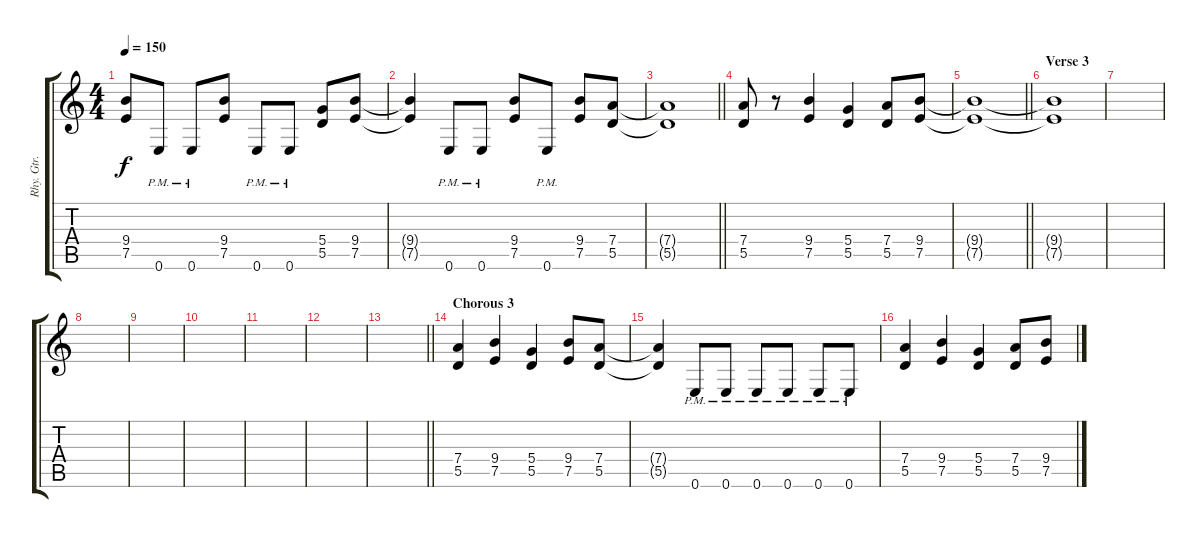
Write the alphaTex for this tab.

\track ("Rhy. Gtr. 2" "Rhy. Gtr. ") {instrument distortionguitar}
\staff {score tabs}
\tuning (E4 B3 G3 D3 A2 E2) {hide}
\ts (4 4)
\tempo 150
\clef g2
\ks c
(9.4 7.5).8{dy f} 0.6{pm}.8 0.6{pm}.8 (9.4 7.5).8 0.6{pm}.8 0.6{pm}.8 (5.4 5.5).8 (9.4 7.5).8 |
(9.4{t} 7.5{t}).4 0.6{pm}.8 0.6{pm}.8 (9.4 7.5).8 0.6{pm}.8 (9.4 7.5).8 (7.4 5.5).8 |
\barLineRight lightlight
(7.4{t} 5.5{t}).1 |
\section ("" "")
(7.4 5.5).8 r.8 (9.4 7.5).4 (5.4 5.5).4 (7.4 5.5).8 (9.4 7.5).8 |
\barLineRight lightlight
(9.4{t} 7.5{t}).1 |
\section ("" "Verse 3")
(9.4{t} 7.5{t}).1 |
|
|
|
|
|
|
\barLineRight lightlight
|
\section ("" "Chorous 3")
(7.4 5.5).4 (9.4 7.5).4 (5.4 5.5).4 (9.4 7.5).8 (7.4 5.5).8 |
(7.4{t} 5.5{t}).4 0.6{pm}.8 0.6{pm}.8 0.6{pm}.8 0.6{pm}.8 0.6{pm}.8 0.6{pm}.8 |
(7.4 5.5).4 (9.4 7.5).4 (5.4 5.5).4 (7.4 5.5).8 (9.4 7.5).8
